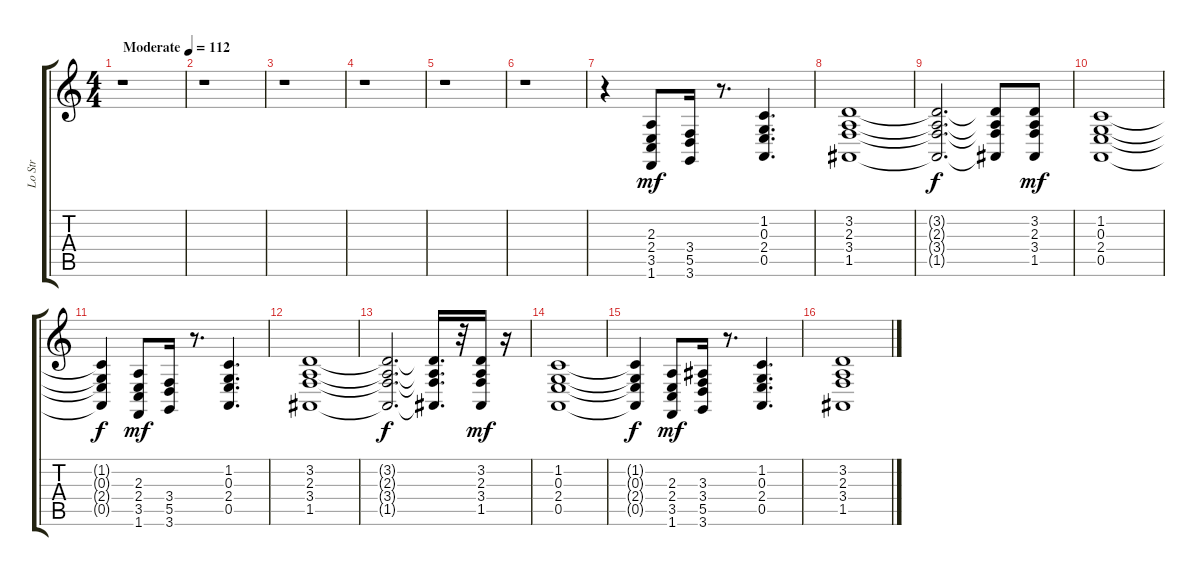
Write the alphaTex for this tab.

\track ("Lo Str" "Lo Str") {instrument stringensemble1}
\staff {score tabs}
\tuning (E4 B3 G3 D3 A2 E2) {hide}
\ts (4 4)
\tempo (112 "Moderate")
\clef g2
\ks c
r.1{dy mf instrument stringensemble1} |
r.1 |
r.1 |
r.1 |
r.1 |
r.1 |
r.4 (2.3 2.4 3.5 1.6).8 (3.4 5.5 3.6).16 r.8{d} (1.2 0.3 2.4 0.5).4{d} |
(3.2 2.3 3.4 1.5).1 |
(3.2{t} 2.3{t} 3.4{t} 1.5{t}).2{d dy f} (3.2{t} 2.3{t} 3.4{t} 1.5{t}).8 (3.2 2.3 3.4 1.5).8{dy mf} |
(1.2 0.3 2.4 0.5).1 |
(1.2{t} 0.3{t} 2.4{t} 0.5{t}).4{dy f} (2.3 2.4 3.5 1.6).8{dy mf} (3.4 5.5 3.6).16 r.8{d} (1.2 0.3 2.4 0.5).4{d} |
(3.2 2.3 3.4 1.5).1 |
(3.2{t} 2.3{t} 3.4{t} 1.5{t}).2{d dy f} (3.2{t} 2.3{t} 3.4{t} 1.5{t}).16{d} r.32 (3.2 2.3 3.4 1.5).16{dy mf} r.16 |
(1.2 0.3 2.4 0.5).1 |
(1.2{t} 0.3{t} 2.4{t} 0.5{t}).4{dy f} (2.3 2.4 3.5 1.6).8{dy mf} (3.3 3.4 5.5 3.6).16 r.8{d} (1.2 0.3 2.4 0.5).4{d} |
(3.2 2.3 3.4 1.5).1
